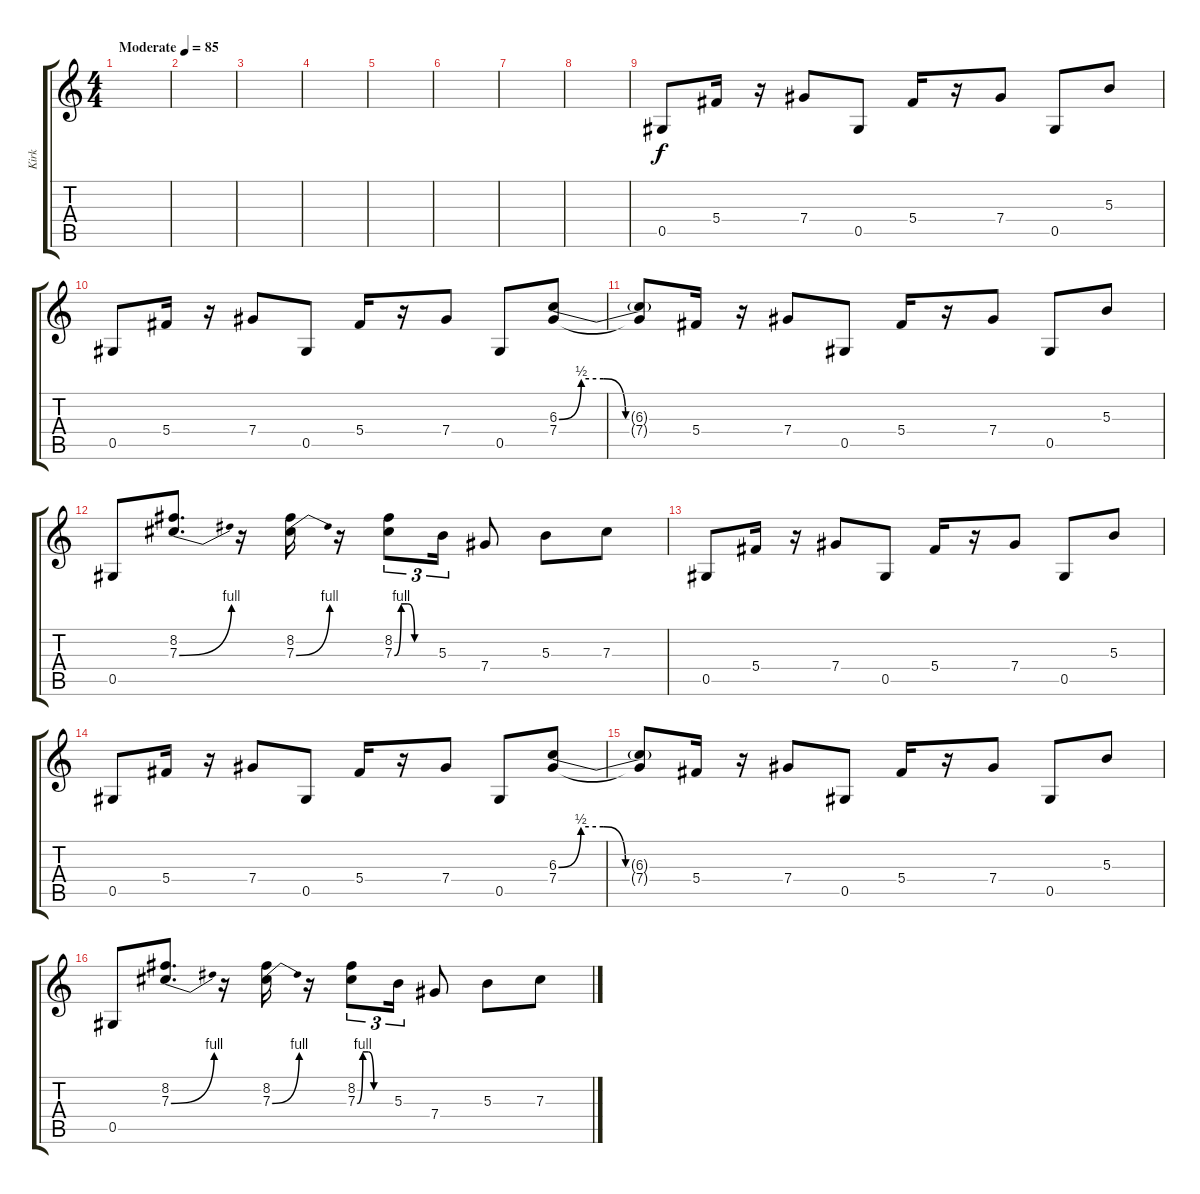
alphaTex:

\track ("Kirk" "Kirk") {instrument electricguitarclean}
\staff {score tabs}
\tuning (Eb4 Bb3 Gb3 Db3 Ab2 Eb2) {hide}
\ts (4 4)
\tempo (85 "Moderate")
\clef g2
\ks c
|
|
|
|
|
|
|
|
0.5.8 5.4.16 r.16 7.4.8 0.5.8 5.4.16 r.16 7.4.8 0.5.8 5.3.8 |
0.5.8 5.4.16 r.16 7.4.8 0.5.8 5.4.16 r.16 7.4.8 0.5.8 (6.3{be (custom 0 0 10 2 20 2 30 0 60 0)} 7.4).8 |
(6.3{t} 7.4{t}).8 5.4.16 r.16 7.4.8 0.5.8 5.4.16 r.16 7.4.8 0.5.8 5.3.8 |
0.5.8 (8.2 7.3{be (bend 0 0 60 4)}).8{d} r.16 (8.2 7.3{be (bend 0 0 60 4)}).16 r.16 (8.2 7.3{be (custom 0 0 10 4 20 4 30 0 60 0)}).8{tu (3 2)} 5.3.16{tu (3 2)} 7.4.8 5.3.8 7.3.8 |
0.5.8 5.4.16 r.16 7.4.8 0.5.8 5.4.16 r.16 7.4.8 0.5.8 5.3.8 |
0.5.8 5.4.16 r.16 7.4.8 0.5.8 5.4.16 r.16 7.4.8 0.5.8 (6.3{be (custom 0 0 10 2 20 2 30 0 60 0)} 7.4).8 |
(6.3{t} 7.4{t}).8 5.4.16 r.16 7.4.8 0.5.8 5.4.16 r.16 7.4.8 0.5.8 5.3.8 |
0.5.8 (8.2 7.3{be (bend 0 0 60 4)}).8{d} r.16 (8.2 7.3{be (bend 0 0 60 4)}).16 r.16 (8.2 7.3{be (custom 0 0 10 4 20 4 30 0 60 0)}).8{tu (3 2)} 5.3.16{tu (3 2)} 7.4.8 5.3.8 7.3.8
